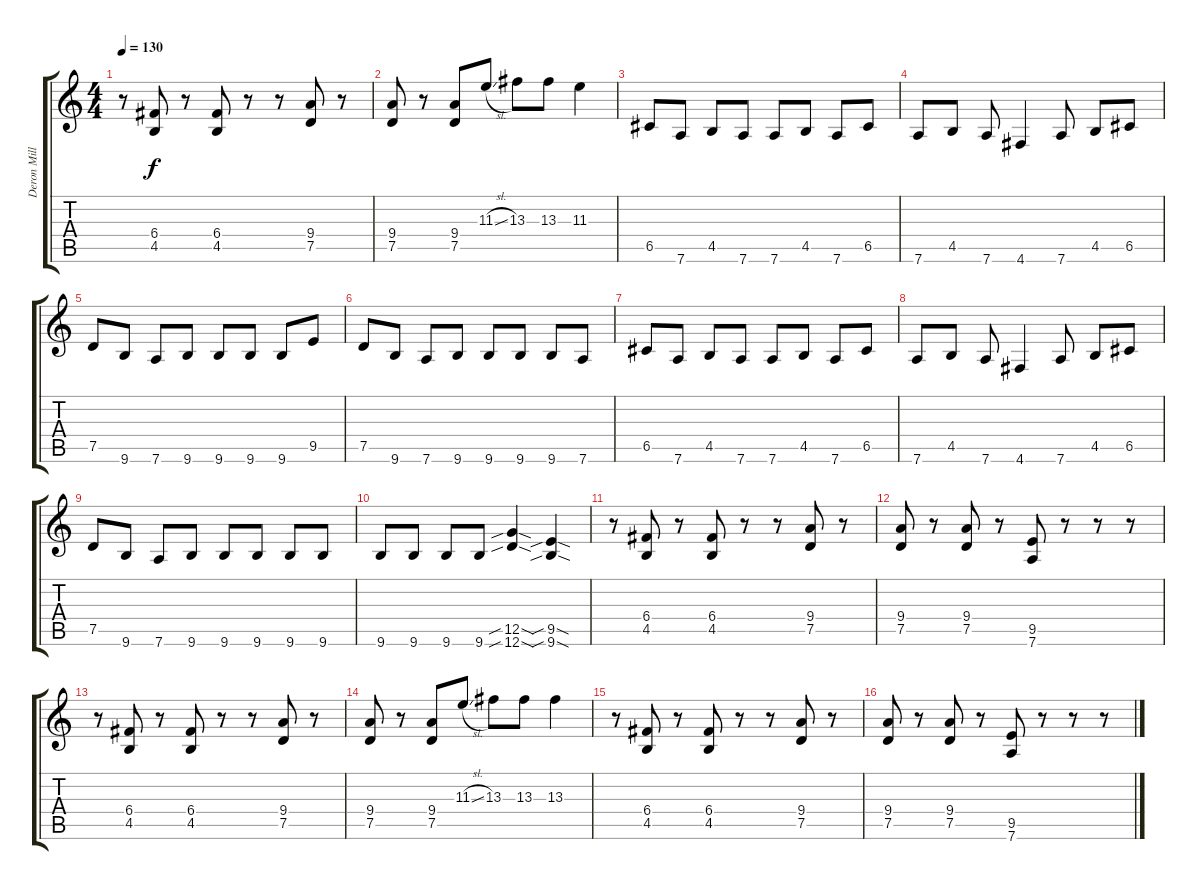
\track ("Deron Miller" "Deron Mill") {instrument distortionguitar}
\staff {score tabs}
\tuning (D4 A3 F3 C3 G2 D2) {hide}
\ts (4 4)
\tempo 130
\clef g2
\ks c
r.8{dy f} (6.4 4.5).8 r.8 (6.4 4.5).8 r.8 r.8 (9.4 7.5).8 r.8 |
(9.4 7.5).8 r.8 (9.4 7.5).8 11.3{sl}.8 13.3.8 13.3.8 11.3.4 |
6.5.8 7.6.8 4.5.8 7.6.8 7.6.8 4.5.8 7.6.8 6.5.8 |
7.6.8 4.5.8 7.6.8 4.6.4 7.6.8 4.5.8 6.5.8 |
7.5.8 9.6.8 7.6.8 9.6.8 9.6.8 9.6.8 9.6.8 9.5.8 |
7.5.8 9.6.8 7.6.8 9.6.8 9.6.8 9.6.8 9.6.8 7.6.8 |
6.5.8 7.6.8 4.5.8 7.6.8 7.6.8 4.5.8 7.6.8 6.5.8 |
7.6.8 4.5.8 7.6.8 4.6.4 7.6.8 4.5.8 6.5.8 |
7.5.8 9.6.8 7.6.8 9.6.8 9.6.8 9.6.8 9.6.8 9.6.8 |
9.6.8 9.6.8 9.6.8 9.6.8 (12.5{sib sod} 12.6{sib sod}).4 (9.5{sib sod} 9.6{sib sod}).4 |
r.8 (6.4 4.5).8 r.8 (6.4 4.5).8 r.8 r.8 (9.4 7.5).8 r.8 |
(9.4 7.5).8 r.8 (9.4 7.5).8 r.8 (9.5 7.6).8 r.8 r.8 r.8 |
r.8 (6.4 4.5).8 r.8 (6.4 4.5).8 r.8 r.8 (9.4 7.5).8 r.8 |
(9.4 7.5).8 r.8 (9.4 7.5).8 11.3{sl}.8 13.3.8 13.3.8 13.3.4 |
r.8 (6.4 4.5).8 r.8 (6.4 4.5).8 r.8 r.8 (9.4 7.5).8 r.8 |
(9.4 7.5).8 r.8 (9.4 7.5).8 r.8 (9.5 7.6).8 r.8 r.8 r.8
